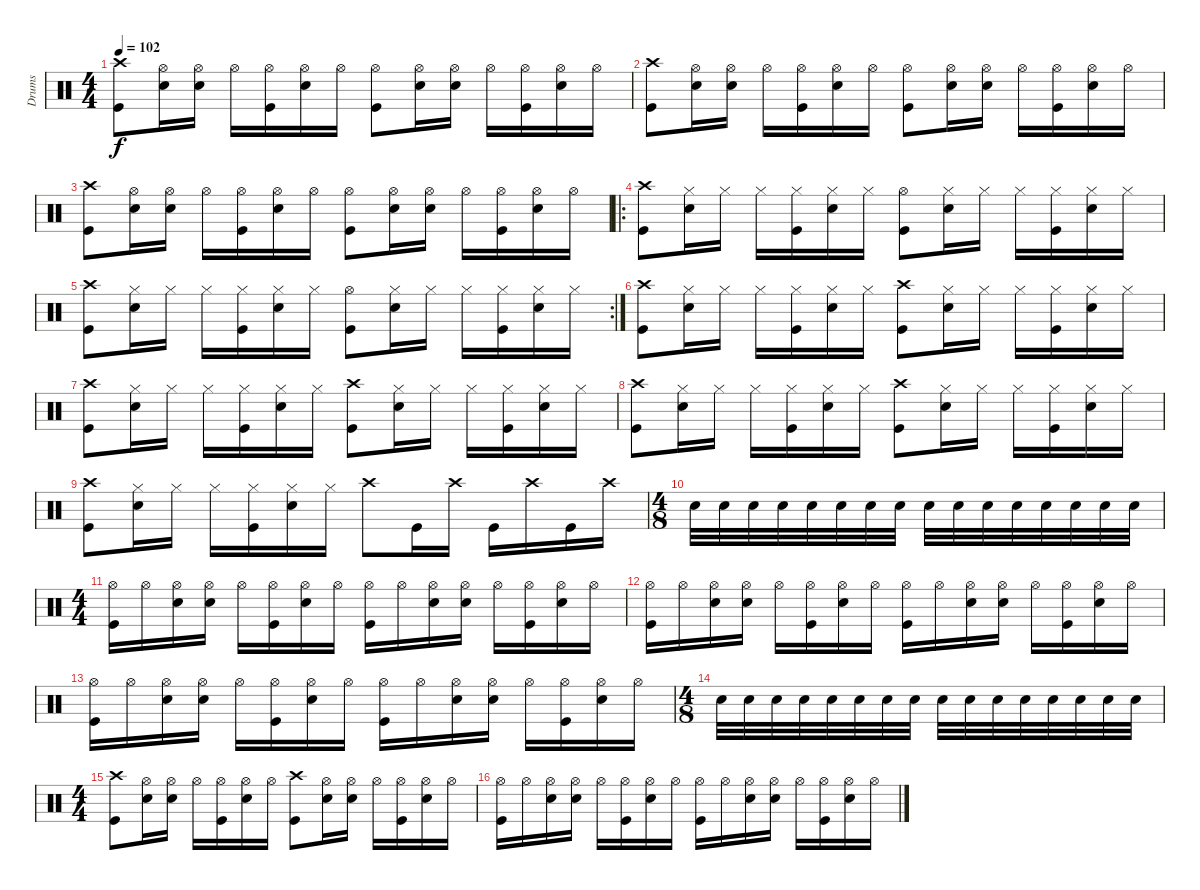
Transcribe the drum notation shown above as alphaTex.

\track ("Drums" "Drums") {instrument percussion}
\staff {score}
\articulation defaults
\ts (4 4)
\tempo 102
\clef neutral
\ks c
("Crash high (hit)" "Kick (hit)").8{dy f} ("Hi-Hat (open)" "Snare (hit) 2").16 ("Hi-Hat (open)" "Snare (hit) 2").16 "Hi-Hat (open)".16 ("Hi-Hat (open)" "Kick (hit)").16 ("Hi-Hat (open)" "Snare (hit) 2").16 "Hi-Hat (open)".16 ("Hi-Hat (open)" "Kick (hit)").8 ("Hi-Hat (open)" "Snare (hit) 2").16 ("Hi-Hat (open)" "Snare (hit) 2").16 "Hi-Hat (open)".16 ("Hi-Hat (open)" "Kick (hit)").16 ("Hi-Hat (open)" "Snare (hit) 2").16 "Hi-Hat (open)".16 |
("Crash high (hit)" "Kick (hit)").8 ("Hi-Hat (open)" "Snare (hit) 2").16 ("Hi-Hat (open)" "Snare (hit) 2").16 "Hi-Hat (open)".16 ("Hi-Hat (open)" "Kick (hit)").16 ("Hi-Hat (open)" "Snare (hit) 2").16 "Hi-Hat (open)".16 ("Hi-Hat (open)" "Kick (hit)").8 ("Hi-Hat (open)" "Snare (hit) 2").16 ("Hi-Hat (open)" "Snare (hit) 2").16 "Hi-Hat (open)".16 ("Hi-Hat (open)" "Kick (hit)").16 ("Hi-Hat (open)" "Snare (hit) 2").16 "Hi-Hat (open)".16 |
("Crash high (hit)" "Kick (hit)").8 ("Hi-Hat (open)" "Snare (hit) 2").16 ("Hi-Hat (open)" "Snare (hit) 2").16 "Hi-Hat (open)".16 ("Hi-Hat (open)" "Kick (hit)").16 ("Hi-Hat (open)" "Snare (hit) 2").16 "Hi-Hat (open)".16 ("Hi-Hat (open)" "Kick (hit)").8 ("Hi-Hat (open)" "Snare (hit) 2").16 ("Hi-Hat (open)" "Snare (hit) 2").16 "Hi-Hat (open)".16 ("Hi-Hat (open)" "Kick (hit)").16 ("Hi-Hat (open)" "Snare (hit) 2").16 "Hi-Hat (open)".16 |
\ro
("Crash high (hit)" "Kick (hit)").8 ("Hi-Hat (closed)" "Snare (hit) 2").16 "Hi-Hat (closed)".16 "Hi-Hat (closed)".16 ("Hi-Hat (closed)" "Kick (hit)").16 ("Hi-Hat (closed)" "Snare (hit) 2").16 "Hi-Hat (closed)".16 ("Hi-Hat (open)" "Kick (hit)").8 ("Hi-Hat (closed)" "Snare (hit) 2").16 "Hi-Hat (closed)".16 "Hi-Hat (closed)".16 ("Hi-Hat (closed)" "Kick (hit)").16 ("Hi-Hat (closed)" "Snare (hit) 2").16 "Hi-Hat (closed)".16 |
\rc 2
("Crash high (hit)" "Kick (hit)").8 ("Hi-Hat (closed)" "Snare (hit) 2").16 "Hi-Hat (closed)".16 "Hi-Hat (closed)".16 ("Hi-Hat (closed)" "Kick (hit)").16 ("Hi-Hat (closed)" "Snare (hit) 2").16 "Hi-Hat (closed)".16 ("Hi-Hat (open)" "Kick (hit)").8 ("Hi-Hat (closed)" "Snare (hit) 2").16 "Hi-Hat (closed)".16 "Hi-Hat (closed)".16 ("Hi-Hat (closed)" "Kick (hit)").16 ("Hi-Hat (closed)" "Snare (hit) 2").16 "Hi-Hat (closed)".16 |
("Crash high (hit)" "Kick (hit)").8 ("Hi-Hat (closed)" "Snare (hit) 2").16 "Hi-Hat (closed)".16 "Hi-Hat (closed)".16 ("Hi-Hat (closed)" "Kick (hit)").16 ("Hi-Hat (closed)" "Snare (hit) 2").16 "Hi-Hat (closed)".16 ("Crash high (hit)" "Kick (hit)").8 ("Hi-Hat (closed)" "Snare (hit) 2").16 "Hi-Hat (closed)".16 "Hi-Hat (closed)".16 ("Hi-Hat (closed)" "Kick (hit)").16 ("Hi-Hat (closed)" "Snare (hit) 2").16 "Hi-Hat (closed)".16 |
("Crash high (hit)" "Kick (hit)").8 ("Hi-Hat (closed)" "Snare (hit) 2").16 "Hi-Hat (closed)".16 "Hi-Hat (closed)".16 ("Hi-Hat (closed)" "Kick (hit)").16 ("Hi-Hat (closed)" "Snare (hit) 2").16 "Hi-Hat (closed)".16 ("Crash high (hit)" "Kick (hit)").8 ("Hi-Hat (closed)" "Snare (hit) 2").16 "Hi-Hat (closed)".16 "Hi-Hat (closed)".16 ("Hi-Hat (closed)" "Kick (hit)").16 ("Hi-Hat (closed)" "Snare (hit) 2").16 "Hi-Hat (closed)".16 |
("Crash high (hit)" "Kick (hit)").8 ("Hi-Hat (closed)" "Snare (hit) 2").16 "Hi-Hat (closed)".16 "Hi-Hat (closed)".16 ("Hi-Hat (closed)" "Kick (hit)").16 ("Hi-Hat (closed)" "Snare (hit) 2").16 "Hi-Hat (closed)".16 ("Crash high (hit)" "Kick (hit)").8 ("Hi-Hat (closed)" "Snare (hit) 2").16 "Hi-Hat (closed)".16 "Hi-Hat (closed)".16 ("Hi-Hat (closed)" "Kick (hit)").16 ("Hi-Hat (closed)" "Snare (hit) 2").16 "Hi-Hat (closed)".16 |
("Crash high (hit)" "Kick (hit)").8 ("Hi-Hat (closed)" "Snare (hit) 2").16 "Hi-Hat (closed)".16 "Hi-Hat (closed)".16 ("Hi-Hat (closed)" "Kick (hit)").16 ("Hi-Hat (closed)" "Snare (hit) 2").16 "Hi-Hat (closed)".16 "Crash high (hit)".8 "Kick (hit)".16 "Crash high (hit)".16 "Kick (hit)".16 "Crash high (hit)".16 "Kick (hit)".16 "Crash high (hit)".16 |
\ts (4 8)
"Snare (hit) 2".32 "Snare (hit) 2".32 "Snare (hit) 2".32 "Snare (hit) 2".32 "Snare (hit) 2".32 "Snare (hit) 2".32 "Snare (hit) 2".32 "Snare (hit) 2".32 "Snare (hit) 2".32 "Snare (hit) 2".32 "Snare (hit) 2".32 "Snare (hit) 2".32 "Snare (hit) 2".32 "Snare (hit) 2".32 "Snare (hit) 2".32 "Snare (hit) 2".32 |
\ts (4 4)
("Hi-Hat (open)" "Kick (hit)").16 "Hi-Hat (open)".16 ("Hi-Hat (open)" "Snare (hit) 2").16 ("Hi-Hat (open)" "Snare (hit) 2").16 "Hi-Hat (open)".16 ("Hi-Hat (open)" "Kick (hit)").16 ("Hi-Hat (open)" "Snare (hit) 2").16 "Hi-Hat (open)".16 ("Hi-Hat (open)" "Kick (hit)").16 "Hi-Hat (open)".16 ("Hi-Hat (open)" "Snare (hit) 2").16 ("Hi-Hat (open)" "Snare (hit) 2").16 "Hi-Hat (open)".16 ("Hi-Hat (open)" "Kick (hit)").16 ("Hi-Hat (open)" "Snare (hit) 2").16 "Hi-Hat (open)".16 |
("Hi-Hat (open)" "Kick (hit)").16 "Hi-Hat (open)".16 ("Hi-Hat (open)" "Snare (hit) 2").16 ("Hi-Hat (open)" "Snare (hit) 2").16 "Hi-Hat (open)".16 ("Hi-Hat (open)" "Kick (hit)").16 ("Hi-Hat (open)" "Snare (hit) 2").16 "Hi-Hat (open)".16 ("Hi-Hat (open)" "Kick (hit)").16 "Hi-Hat (open)".16 ("Hi-Hat (open)" "Snare (hit) 2").16 ("Hi-Hat (open)" "Snare (hit) 2").16 "Hi-Hat (open)".16 ("Hi-Hat (open)" "Kick (hit)").16 ("Hi-Hat (open)" "Snare (hit) 2").16 "Hi-Hat (open)".16 |
("Hi-Hat (open)" "Kick (hit)").16 "Hi-Hat (open)".16 ("Hi-Hat (open)" "Snare (hit) 2").16 ("Hi-Hat (open)" "Snare (hit) 2").16 "Hi-Hat (open)".16 ("Hi-Hat (open)" "Kick (hit)").16 ("Hi-Hat (open)" "Snare (hit) 2").16 "Hi-Hat (open)".16 ("Hi-Hat (open)" "Kick (hit)").16 "Hi-Hat (open)".16 ("Hi-Hat (open)" "Snare (hit) 2").16 ("Hi-Hat (open)" "Snare (hit) 2").16 "Hi-Hat (open)".16 ("Hi-Hat (open)" "Kick (hit)").16 ("Hi-Hat (open)" "Snare (hit) 2").16 "Hi-Hat (open)".16 |
\ts (4 8)
"Snare (hit) 2".32 "Snare (hit) 2".32 "Snare (hit) 2".32 "Snare (hit) 2".32 "Snare (hit) 2".32 "Snare (hit) 2".32 "Snare (hit) 2".32 "Snare (hit) 2".32 "Snare (hit) 2".32 "Snare (hit) 2".32 "Snare (hit) 2".32 "Snare (hit) 2".32 "Snare (hit) 2".32 "Snare (hit) 2".32 "Snare (hit) 2".32 "Snare (hit) 2".32 |
\ts (4 4)
("Crash high (hit)" "Kick (hit)").8 ("Hi-Hat (open)" "Snare (hit) 2").16 ("Hi-Hat (open)" "Snare (hit) 2").16 "Hi-Hat (open)".16 ("Hi-Hat (open)" "Kick (hit)").16 ("Hi-Hat (open)" "Snare (hit) 2").16 "Hi-Hat (open)".16 ("Crash high (hit)" "Kick (hit)").8 ("Hi-Hat (open)" "Snare (hit) 2").16 ("Hi-Hat (open)" "Snare (hit) 2").16 "Hi-Hat (open)".16 ("Hi-Hat (open)" "Kick (hit)").16 ("Hi-Hat (open)" "Snare (hit) 2").16 "Hi-Hat (open)".16 |
("Hi-Hat (open)" "Kick (hit)").16 "Hi-Hat (open)".16 ("Hi-Hat (open)" "Snare (hit) 2").16 ("Hi-Hat (open)" "Snare (hit) 2").16 "Hi-Hat (open)".16 ("Hi-Hat (open)" "Kick (hit)").16 ("Hi-Hat (open)" "Snare (hit) 2").16 "Hi-Hat (open)".16 ("Hi-Hat (open)" "Kick (hit)").16 "Hi-Hat (open)".16 ("Hi-Hat (open)" "Snare (hit) 2").16 ("Hi-Hat (open)" "Snare (hit) 2").16 "Hi-Hat (open)".16 ("Hi-Hat (open)" "Kick (hit)").16 ("Hi-Hat (open)" "Snare (hit) 2").16 "Hi-Hat (open)".16
